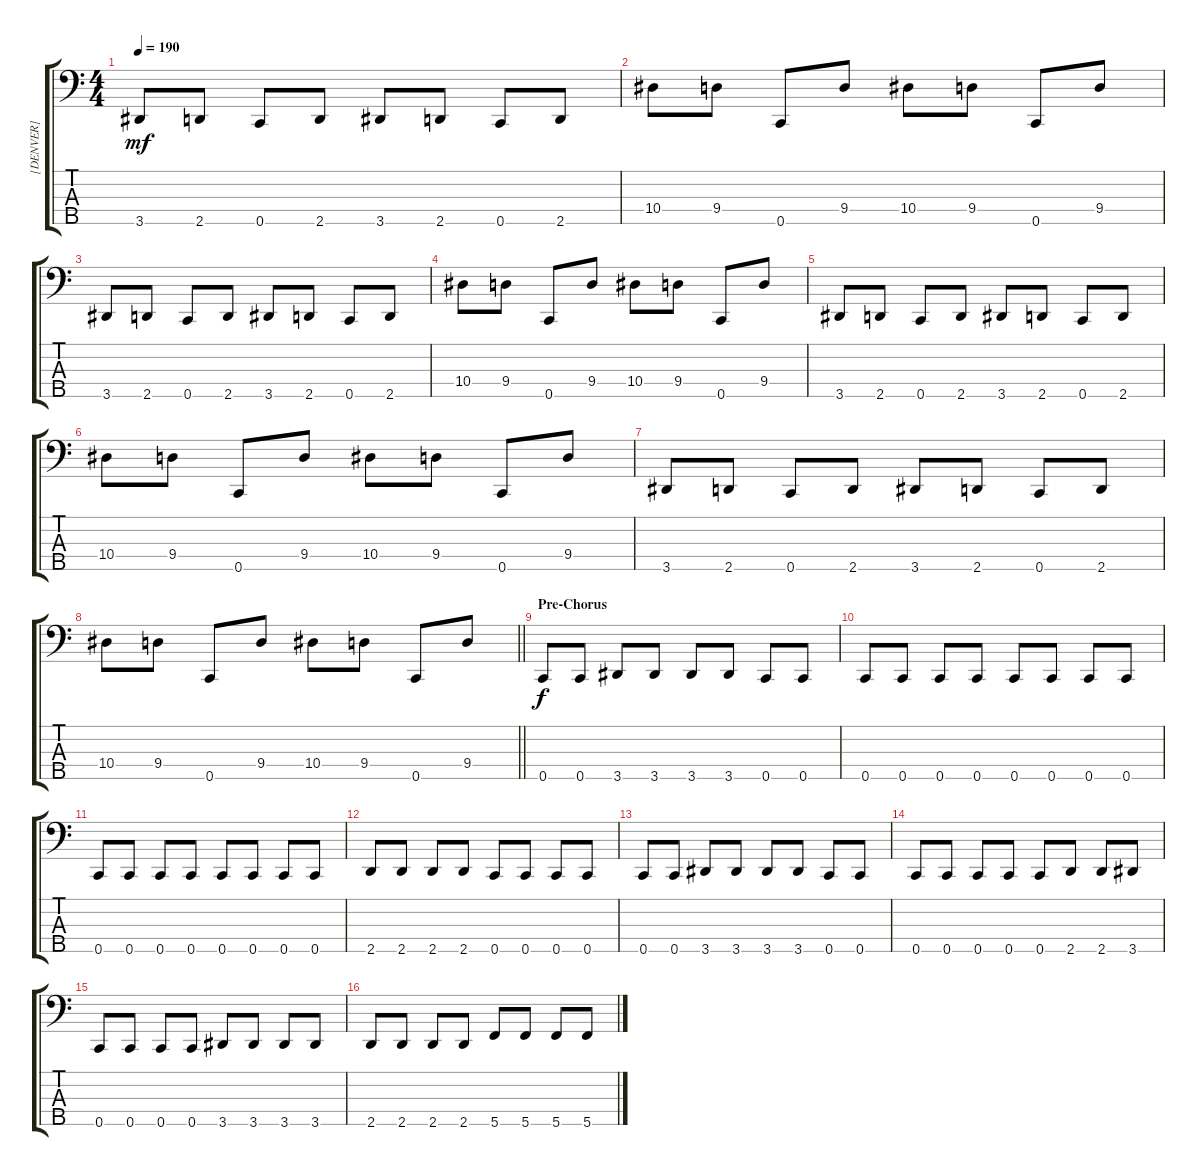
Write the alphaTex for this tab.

\track ("[DENVER]" "[DENVER]") {instrument electricbassfinger}
\staff {score tabs}
\tuning (G2 Eb2 Bb1 F1 C1) {hide}
\ts (4 4)
\tempo 190
\clef f4
\ks c
3.5.8{dy mf} 2.5.8 0.5.8 2.5.8 3.5.8 2.5.8 0.5.8 2.5.8 |
10.4.8 9.4.8 0.5.8 9.4.8 10.4.8 9.4.8 0.5.8 9.4.8 |
3.5.8 2.5.8 0.5.8 2.5.8 3.5.8 2.5.8 0.5.8 2.5.8 |
10.4.8 9.4.8 0.5.8 9.4.8 10.4.8 9.4.8 0.5.8 9.4.8 |
3.5.8 2.5.8 0.5.8 2.5.8 3.5.8 2.5.8 0.5.8 2.5.8 |
10.4.8 9.4.8 0.5.8 9.4.8 10.4.8 9.4.8 0.5.8 9.4.8 |
3.5.8{volume 14} 2.5.8 0.5.8 2.5.8 3.5.8 2.5.8 0.5.8 2.5.8 |
\barLineRight lightlight
10.4.8 9.4.8 0.5.8 9.4.8 10.4.8 9.4.8 0.5.8 9.4.8 |
\section ("" "Pre-Chorus ")
0.5.8{dy f} 0.5.8 3.5.8 3.5.8 3.5.8 3.5.8 0.5.8 0.5.8 |
0.5.8 0.5.8 0.5.8 0.5.8 0.5.8 0.5.8 0.5.8 0.5.8 |
0.5.8 0.5.8 0.5.8 0.5.8 0.5.8 0.5.8 0.5.8 0.5.8 |
2.5.8 2.5.8 2.5.8 2.5.8 0.5.8 0.5.8 0.5.8 0.5.8 |
0.5.8 0.5.8 3.5.8 3.5.8 3.5.8 3.5.8 0.5.8 0.5.8 |
0.5.8 0.5.8 0.5.8 0.5.8 0.5.8 2.5.8 2.5.8 3.5.8 |
0.5.8 0.5.8 0.5.8 0.5.8 3.5.8 3.5.8 3.5.8 3.5.8 |
2.5.8 2.5.8 2.5.8 2.5.8 5.5.8 5.5.8 5.5.8 5.5.8
